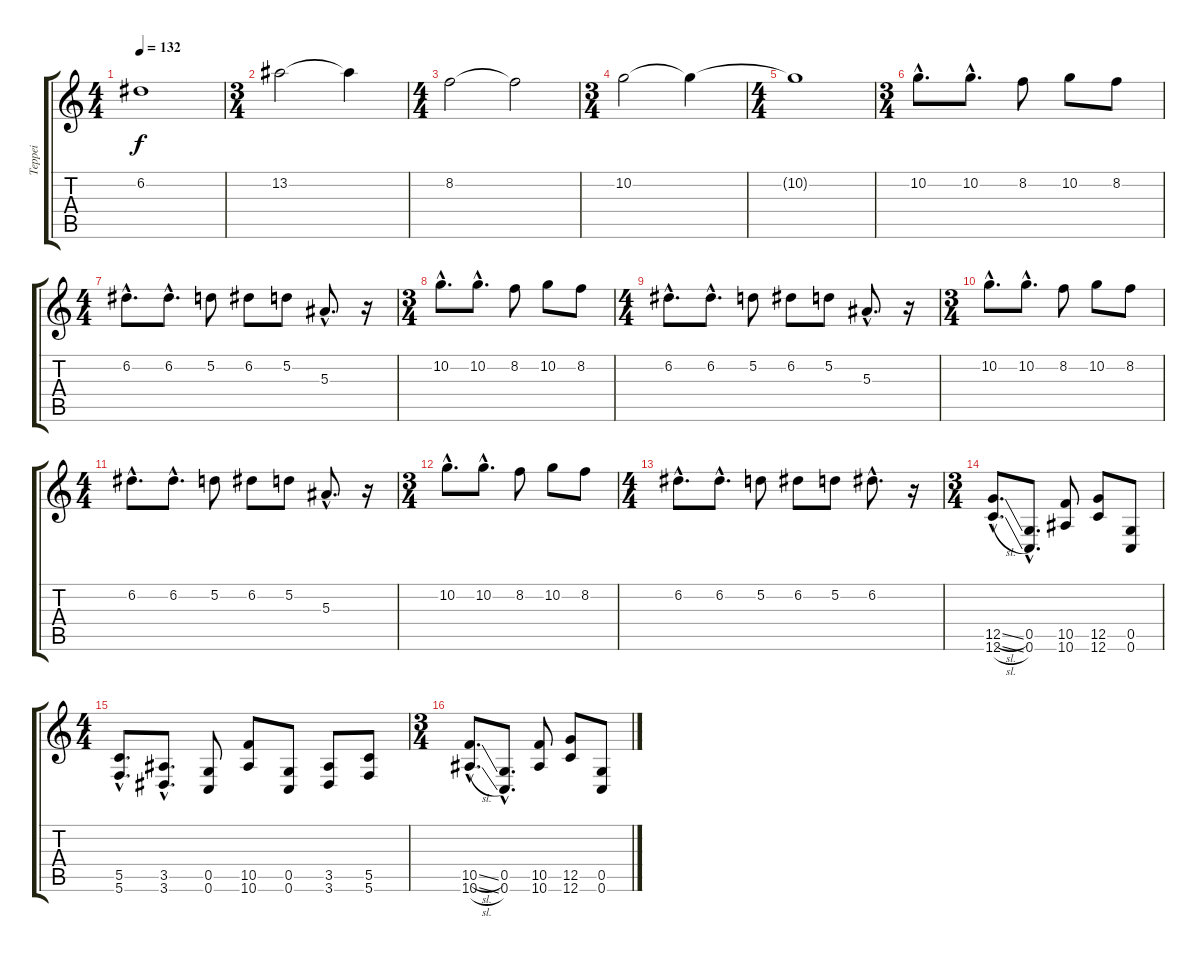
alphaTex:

\track ("Teppei" "Teppei") {instrument overdrivenguitar}
\staff {score tabs}
\tuning (D4 A3 F3 C3 G2 C2) {hide}
\ts (4 4)
\tempo 132
\clef g2
\ks c
6.2{t}.1{dy f} |
\ts (3 4)
13.2.2 13.2{t}.4 |
\ts (4 4)
8.2.2 8.2{t}.2 |
\ts (3 4)
10.2.2 10.2{t}.4 |
\ts (4 4)
10.2{t}.1 |
\ts (3 4)
10.2{hac}.8{d} 10.2{hac}.8{d} 8.2.8 10.2.8 8.2.8 |
\ts (4 4)
6.2{hac}.8{d} 6.2{hac}.8{d} 5.2.8 6.2.8 5.2.8 5.3{hac}.8{d} r.16 |
\ts (3 4)
10.2{hac}.8{d} 10.2{hac}.8{d} 8.2.8 10.2.8 8.2.8 |
\ts (4 4)
6.2{hac}.8{d} 6.2{hac}.8{d} 5.2.8 6.2.8 5.2.8 5.3{hac}.8{d} r.16 |
\ts (3 4)
10.2{hac}.8{d} 10.2{hac}.8{d} 8.2.8 10.2.8 8.2.8 |
\ts (4 4)
6.2{hac}.8{d} 6.2{hac}.8{d} 5.2.8 6.2.8 5.2.8 5.3{hac}.8{d} r.16 |
\ts (3 4)
10.2{hac}.8{d} 10.2{hac}.8{d} 8.2.8 10.2.8 8.2.8 |
\ts (4 4)
6.2{hac}.8{d} 6.2{hac}.8{d} 5.2.8 6.2.8 5.2.8 6.2{hac}.8{d} r.16 |
\ts (3 4)
(12.5{sl hac} 12.6{sl hac}).8{d volume 13} (0.5{hac} 0.6{hac}).8{d} (10.5 10.6).8 (12.5 12.6).8 (0.5 0.6).8 |
\ts (4 4)
(5.5{hac} 5.6{hac}).8{d} (3.5{hac} 3.6{hac}).8{d} (0.5 0.6).8 (10.5 10.6).8 (0.5 0.6).8 (3.5 3.6).8 (5.5 5.6).8 |
\ts (3 4)
(10.5{sl hac} 10.6{sl hac}).8{d} (0.5{hac} 0.6{hac}).8{d} (10.5 10.6).8 (12.5 12.6).8 (0.5 0.6).8
